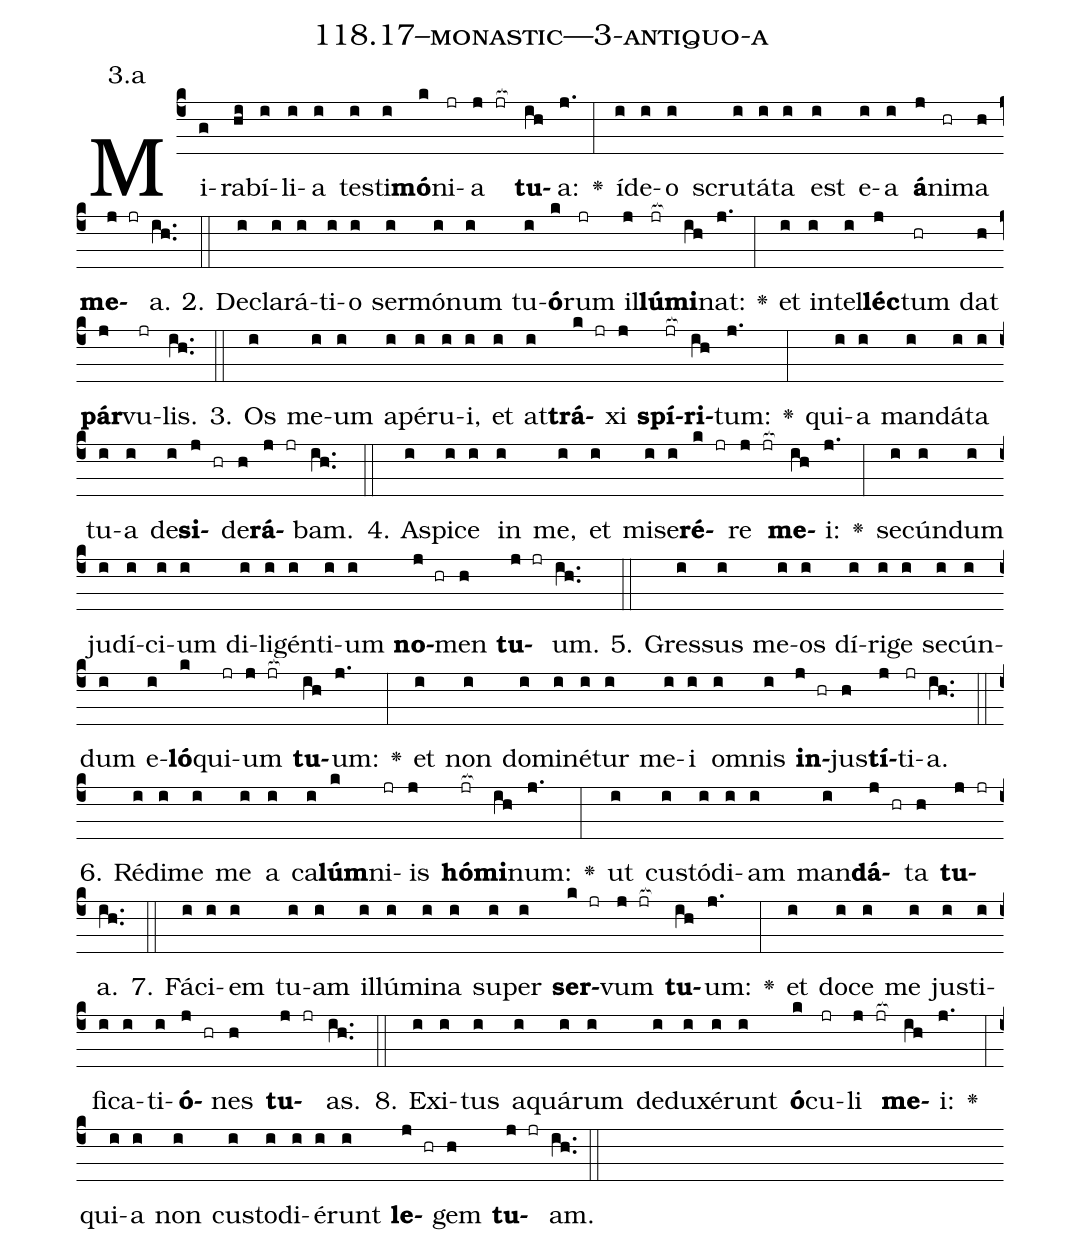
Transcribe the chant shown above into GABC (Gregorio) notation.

name: 118.17--monastic---3-antiquo-a;
annotation: 3.a;
%%
(c4)Mi(g)ra(hi)bí(i)li(i)a(i) tes(i)ti(i)<b>mó</b>(k)ni(jr)a(j jr[ocb:1{]) <b>tu</b>(ih[ocb:0}])a:(j.) <v>\greheightstar</v>(:) íd(i)e(i)o(i) scru(i)tá(i)ta(i) est(i) e(i)a(i) <b>á</b>(j)ni(hr)ma(h) <b>me</b>(j jr)a.(ih..) (::)
2. De(i)cla(i)rá(i)ti(i)o(i) ser(i)mó(i)num(i) tu(i)<b>ó</b>(k)rum(jr) il(j)<b>lú</b>(jr[ocb:1{])<b>mi</b>(ih[ocb:0}])nat:(j.) <v>\greheightstar</v>(:) et(i) in(i)tel(i)<b>léc</b>(j)tum(hr) dat(h) <b>pár</b>(j)vu(jr)lis.(ih..) (::)
3. Os(i) me(i)um(i) a(i)pé(i)ru(i)i,(i) et(i) at(i)<b>trá</b>(k jr)xi(j) <b>spí</b>(jr[ocb:1{])<b>ri</b>(ih[ocb:0}])tum:(j.) <v>\greheightstar</v>(:) qui(i)a(i) man(i)dá(i)ta(i) tu(i)a(i) de(i)<b>si</b>(j hr)de(h)<b>rá</b>(j jr)bam.(ih..) (::)
4. A(i)spi(i)ce(i) in(i) me,(i) et(i) mi(i)se(i)<b>ré</b>(k jr)re(j jr[ocb:1{]) <b>me</b>(ih[ocb:0}])i:(j.) <v>\greheightstar</v>(:) se(i)cún(i)dum(i) ju(i)dí(i)ci(i)um(i) di(i)li(i)gén(i)ti(i)um(i) <b>no</b>(j hr)men(h) <b>tu</b>(j jr)um.(ih..) (::)
5. Gres(i)sus(i) me(i)os(i) dí(i)ri(i)ge(i) se(i)cún(i)dum(i) e(i)<b>ló</b>(k)qui(jr)um(j jr[ocb:1{]) <b>tu</b>(ih[ocb:0}])um:(j.) <v>\greheightstar</v>(:) et(i) non(i) do(i)mi(i)né(i)tur(i) me(i)i(i) om(i)nis(i) <b>in</b>(j hr)jus(h)<b>tí</b>(j)ti(jr)a.(ih..) (::)
6. Réd(i)i(i)me(i) me(i) a(i) ca(i)<b>lúm</b>(k)ni(jr)is(j) <b>hó</b>(jr[ocb:1{])<b>mi</b>(ih[ocb:0}])num:(j.) <v>\greheightstar</v>(:) ut(i) cus(i)tó(i)di(i)am(i) man(i)<b>dá</b>(j hr)ta(h) <b>tu</b>(j jr)a.(ih..) (::)
7. Fá(i)ci(i)em(i) tu(i)am(i) il(i)lú(i)mi(i)na(i) su(i)per(i) <b>ser</b>(k jr)vum(j jr[ocb:1{]) <b>tu</b>(ih[ocb:0}])um:(j.) <v>\greheightstar</v>(:) et(i) do(i)ce(i) me(i) jus(i)ti(i)fi(i)ca(i)ti(i)<b>ó</b>(j hr)nes(h) <b>tu</b>(j jr)as.(ih..) (::)
8. Ex(i)i(i)tus(i) a(i)quá(i)rum(i) de(i)du(i)xé(i)runt(i) <b>ó</b>(k)cu(jr)li(j jr[ocb:1{]) <b>me</b>(ih[ocb:0}])i:(j.) <v>\greheightstar</v>(:) qui(i)a(i) non(i) cus(i)to(i)di(i)é(i)runt(i) <b>le</b>(j hr)gem(h) <b>tu</b>(j jr)am.(ih..) (::)
